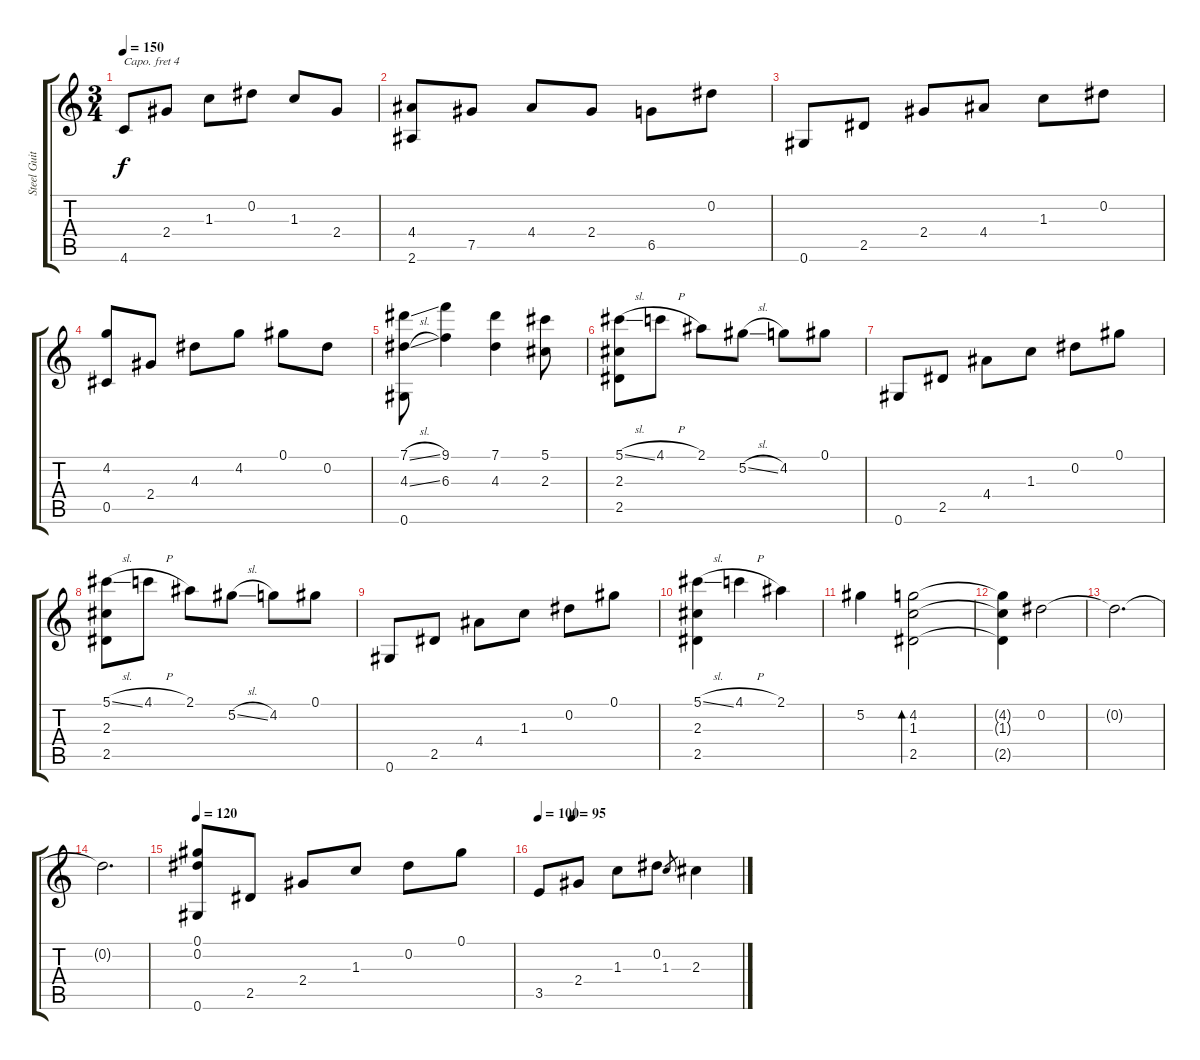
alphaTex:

\track ("Steel Guitar" "Steel Guit") {instrument acousticguitarsteel}
\staff {score tabs}
\capo 4
\tuning (E4 B3 G3 D3 A2 E2) {hide}
\ts (3 4)
\tempo 150
\clef g2
\ks c
4.6.8{dy f} 2.4.8 1.3.8 0.2.8 1.3.8 2.4.8 |
(4.4 2.6).8 7.5.8 4.4.8 2.4.8 6.5.8 0.2.8 |
0.6.8 2.5.8 2.4.8 4.4.8 1.3.8 0.2.8 |
(4.2 0.5).8 2.4.8 4.3.8 4.2.8 0.1.8 0.2.8 |
(7.1{sl} 4.3{sl} 0.6).8 (9.1 6.3).4 (7.1 4.3).4 (5.1 2.3).8 |
(5.1{sl} 2.3 2.5).8 4.1{h}.8 2.1.8 5.2{sl}.8 4.2.8 0.1.8 |
0.6.8 2.5.8 4.4.8 1.3.8 0.2.8 0.1.8 |
(5.1{sl} 2.3 2.5).8 4.1{h}.8 2.1.8 5.2{sl}.8 4.2.8 0.1.8 |
0.6.8 2.5.8 4.4.8 1.3.8 0.2.8 0.1.8 |
(5.1{sl} 2.3 2.5).4 4.1{h}.4 2.1.4 |
5.2.4 (4.2 1.3 2.5).2{bd 120} |
(4.2{t} 1.3{t} 2.5{t}).4 0.2.2 |
0.2{t}.2{d} |
0.2{t}.2{d} |
\tempo 120
(0.1 0.2 0.6).8 2.5.8 2.4.8 1.3.8 0.2.8 0.1.8 |
\tempo 100
\tempo (95 0.16666666666666666)
3.5.8 2.4.8 1.3.8 0.2.8 1.3.8{gr} 2.3.4
